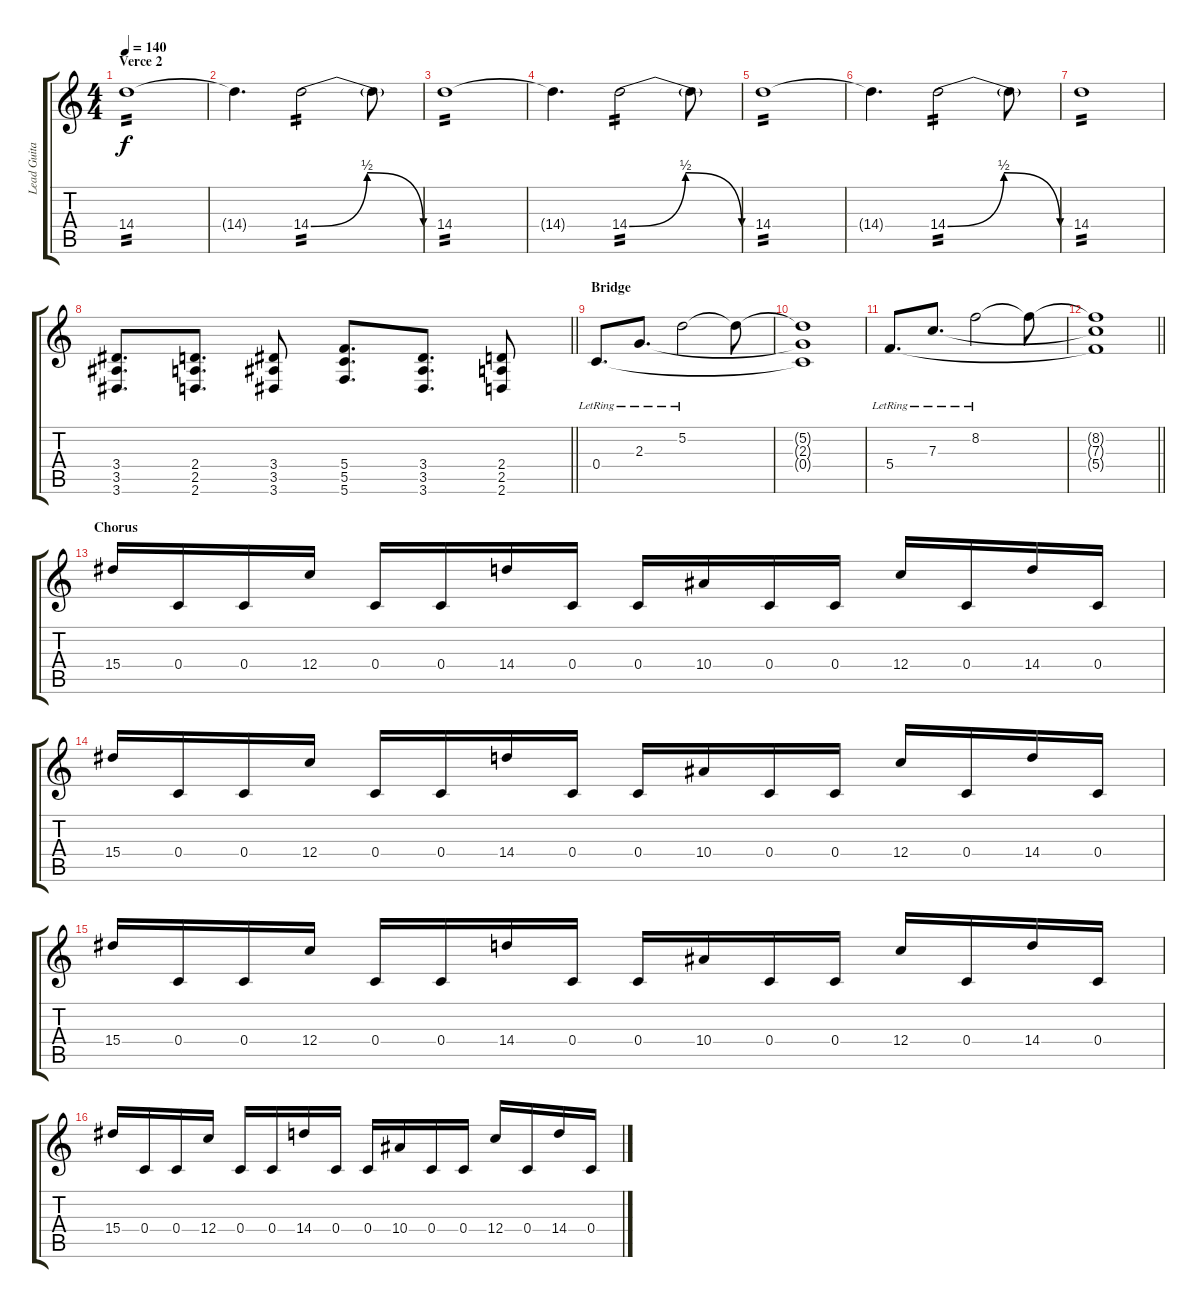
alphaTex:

\track ("Lead Guitar" "Lead Guita") {instrument overdrivenguitar}
\staff {score tabs}
\tuning (D4 A3 F3 C3 G2 C2) {hide}
\ts (4 4)
\section ("" "Verce 2")
\tempo 140
\clef g2
\ks c
14.4.1{tp 2 dy f} |
14.4{t}.4{d} 14.4{be (bendrelease 0 0 30 2 46 2 60 0)}.2{tp 2} 14.4{t}.8 |
14.4.1{tp 2} |
14.4{t}.4{d} 14.4{be (bendrelease 0 0 30 2 46 2 60 0)}.2{tp 2} 14.4{t}.8 |
14.4.1{tp 2} |
14.4{t}.4{d} 14.4{be (bendrelease 0 0 30 2 46 2 60 0)}.2{tp 2} 14.4{t}.8 |
14.4.1{tp 2} |
\barLineRight lightlight
(3.4 3.5 3.6).8{d} (2.4 2.5 2.6).8{d} (3.4 3.5 3.6).8 (5.4 5.5 5.6).8{d} (3.4 3.5 3.6).8{d} (2.4 2.5 2.6).8 |
\section ("" "Bridge")
0.4{lr}.8{d} 2.3{lr}.8{d} 5.2{lr}.2 5.2{t}.8 |
(5.2{t} 2.3{t} 0.4{t}).1 |
5.4{lr}.8{d} 7.3{lr}.8{d} 8.2{lr}.2 8.2{t}.8 |
\barLineRight lightlight
(8.2{t} 7.3{t} 5.4{t}).1 |
\section ("" "Chorus")
15.4.16 0.4.16 0.4.16 12.4.16 0.4.16 0.4.16 14.4.16 0.4.16 0.4.16 10.4.16 0.4.16 0.4.16 12.4.16 0.4.16 14.4.16 0.4.16 |
15.4.16 0.4.16 0.4.16 12.4.16 0.4.16 0.4.16 14.4.16 0.4.16 0.4.16 10.4.16 0.4.16 0.4.16 12.4.16 0.4.16 14.4.16 0.4.16 |
15.4.16 0.4.16 0.4.16 12.4.16 0.4.16 0.4.16 14.4.16 0.4.16 0.4.16 10.4.16 0.4.16 0.4.16 12.4.16 0.4.16 14.4.16 0.4.16 |
15.4.16 0.4.16 0.4.16 12.4.16 0.4.16 0.4.16 14.4.16 0.4.16 0.4.16 10.4.16 0.4.16 0.4.16 12.4.16 0.4.16 14.4.16 0.4.16
